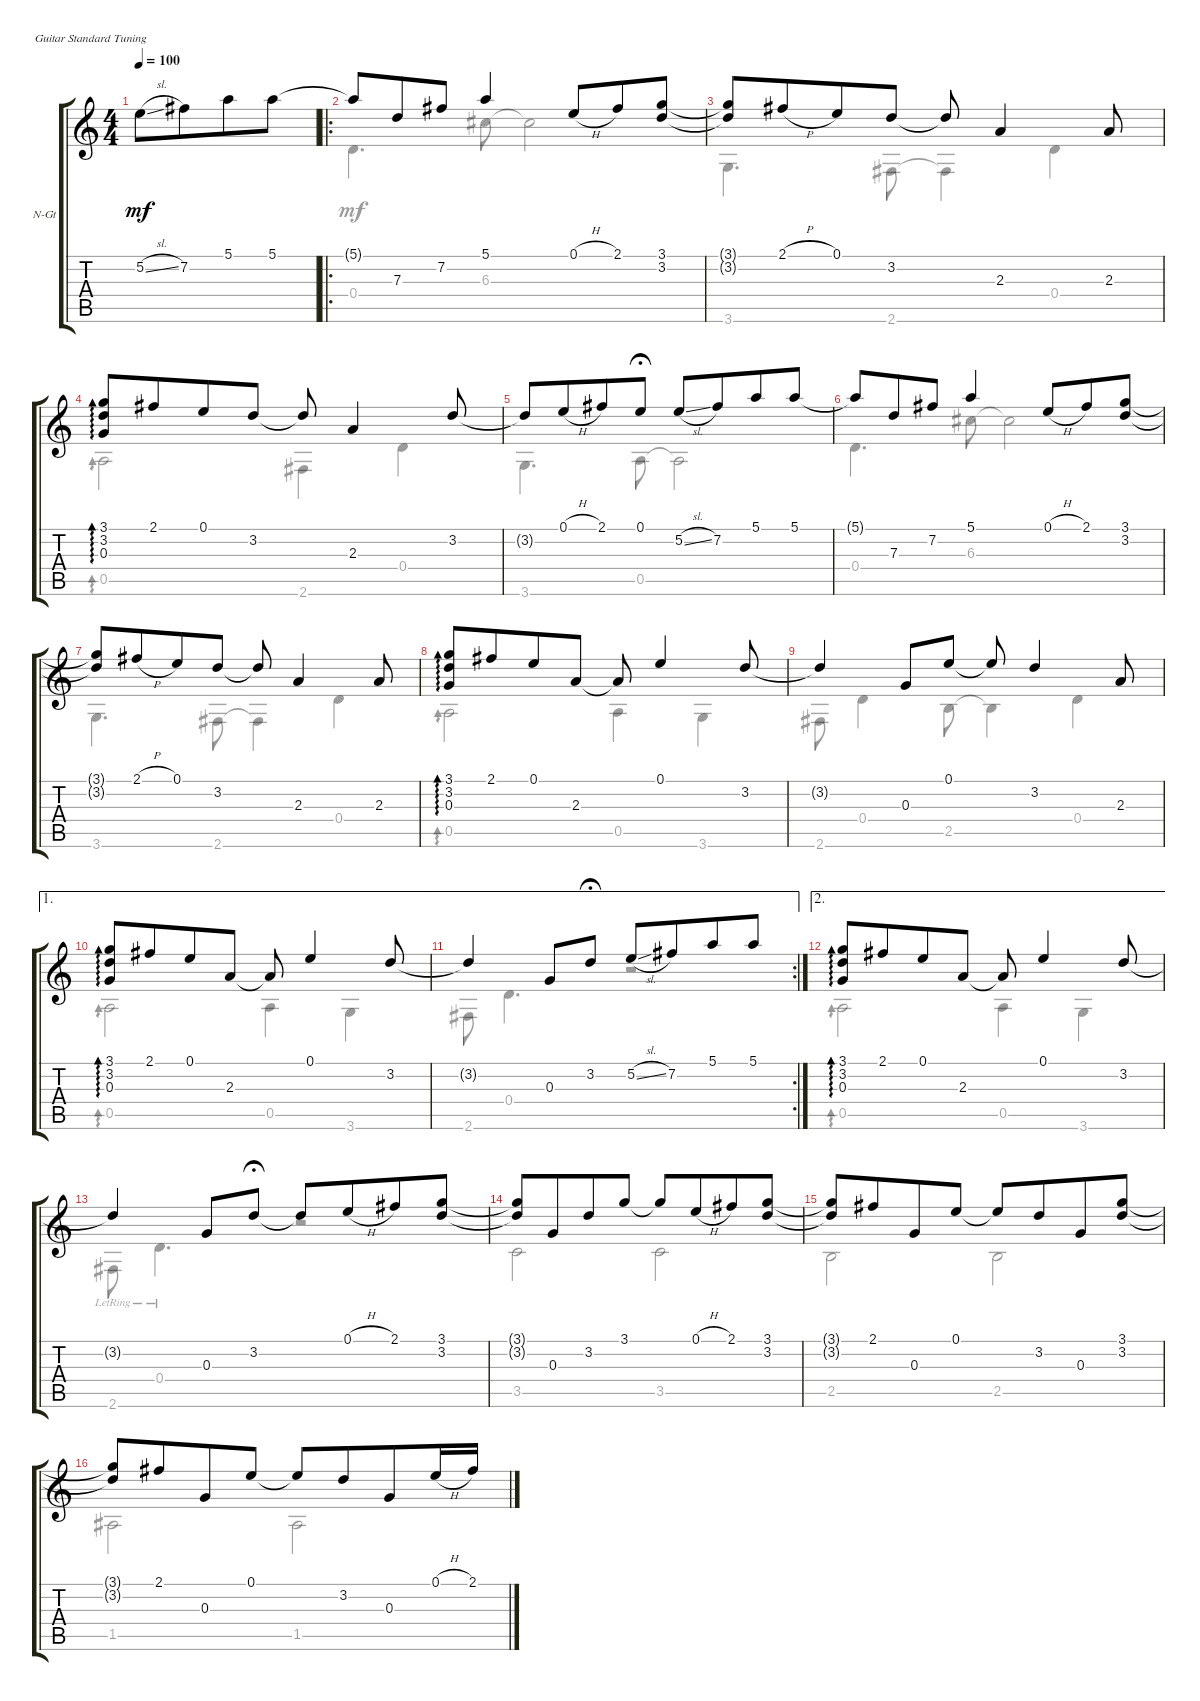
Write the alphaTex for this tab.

\defaultSystemsLayout 4
\bracketExtendMode groupsimilarinstruments
\firstSystemTrackNameOrientation horizontal
\otherSystemsTrackNameOrientation horizontal
\track ("Nylon Guitar" "N-Gt") {instrument acousticguitarnylon}
\staff {score tabs}
\tuning (E4 B3 G3 D3 A2 E2)
\voice
\ts (4 4)
\beaming (8 4 4)
\ac
\tempo 100
\clef g2
\scale
0.253224
\ks c
5.2{sl}.8{dy mf instrument acousticguitarnylon} 7.2.8 5.1.8 5.1.8 |
\ro
\scale
0.376611 5.1{t}.8 7.3.8 7.2.8 5.1.4 0.1{h}.8 2.1.8 (3.1 3.2).8 |
\scale
0.369953 (3.1{t} 3.2{t}).8 2.1{h}.8 0.1.8 3.2.8 3.2{t}.8 2.3.4 2.3.8 |
(3.1 0.3 3.2).8{ad 0} 2.1.8 0.1.8 3.2.8 3.2{t}.8 2.3.4 3.2.8 |
3.2{t}.8 0.1{h}.8 2.1.8 0.1.8{fermata (medium 0.3)} 5.2{sl}.8 7.2.8 5.1.8 5.1.8 |
5.1{t}.8 7.3.8 7.2.8 5.1.4 0.1{h}.8 2.1.8 (3.1 3.2).8 |
\scale
0.347259 (3.1{t} 3.2{t}).8 2.1{h}.8 0.1.8 3.2.8 3.2{t}.8 2.3.4 2.3.8 |
\scale
0.294906 (3.1 0.3 3.2).8{ad 0} 2.1.8 0.1.8 2.3.8 2.3{t}.8 0.1.4 3.2.8 |
\scale
0.304058 3.2{t}.4 0.3.8 0.1.8 0.1{t}.8 3.2.4 2.3.8 |
\ae 1
(3.1 0.3 3.2).8{ad 0} 2.1.8 0.1.8 2.3.8 2.3{t}.8 0.1.4 3.2.8 |
\ae 1
\rc 2
3.2{t}.4 0.3.8 3.2.8{fermata (medium 0.3)} 5.2{sl}.8 7.2.8 5.1.8 5.1.8 |
\ae 2
(3.1 0.3 3.2).8{ad 0} 2.1.8 0.1.8 2.3.8 2.3{t}.8 0.1.4 3.2.8 |
\scale
0.379464 3.2{t}.4 0.3.8 3.2.8{fermata (medium 0.37)} 3.2{t}.8 0.1{h}.8 2.1.8 (3.1 3.2).8 |
\scale
0.313893 (3.1{t} 3.2{t}).8 0.3.8 3.2.8 3.1.8 3.1{t}.8 0.1{h}.8 2.1.8 (3.1 3.2).8 |
\scale
0.306875 (3.1{t} 3.2{t}).8 2.1.8 0.3.8 0.1.8 0.1{t}.8 3.2.8 0.3.8 (3.2 3.1).8 |
\scale
0.378725 (3.1{t} 3.2{t}).8 2.1.8 0.3.8 0.1.8 0.1{t}.8 3.2.8 0.3.8 0.1{h}.16 2.1.16
\voice
\clef g2
\ottava regular
\simile none
\scale
0.253224
\ks c
|
\scale
0.376611 0.4.4{d} 6.3.8 6.3{t}.2 |
\scale
0.369953 3.6.4{d} 2.6.8 2.6{t}.4 0.4.4 |
0.5.2{ad 0} 2.6.4 0.4.4 |
3.6.4{d} 0.5.8{fermata (medium 0.3)} 0.5{t}.2 |
0.4.4{d} 6.3.8 6.3{t}.2 |
\scale
0.347259 3.6.4{d} 2.6.8 2.6{t}.4 0.4.4 |
\scale
0.294906 0.5.2{ad 0} 0.5.4 3.6.4 |
\scale
0.304058 2.6.8 0.4.4 2.5.8 2.5{t}.4 0.4.4 |
0.5.2{ad 0} 0.5.4 3.6.4 |
2.6.8 0.4.4{d} r.2 |
0.5.2{ad 0} 0.5.4 3.6.4 |
\scale
0.379464 2.6{lr}.8 0.4{lr}.4{d} r.2 |
\scale
0.313893 3.5.2 3.5.2 |
\scale
0.306875 2.5.2 2.5.2 |
\scale
0.378725 1.5.2 1.5.2
